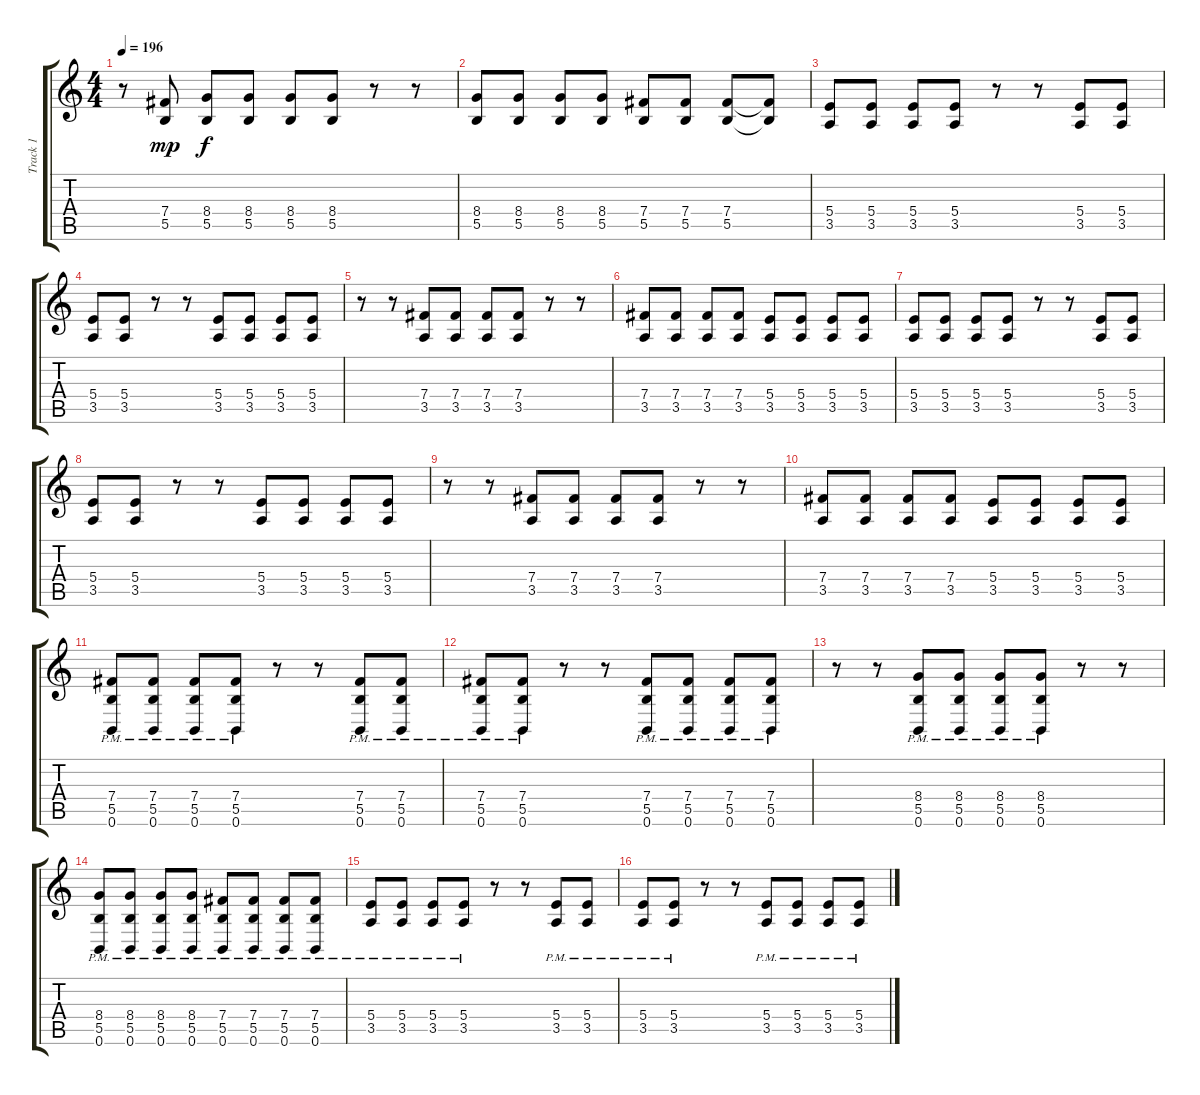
\track ("Track 1" "Track 1") {instrument distortionguitar}
\staff {score tabs}
\tuning (Db4 Ab3 E3 B2 Gb2 B1) {hide}
\ts (4 4)
\tempo 196
\clef g2
\ks c
r.8{dy f} (7.4{t} 5.5{t}).8{dy mp} (8.4 5.5).8{dy f} (8.4 5.5).8 (8.4 5.5).8 (8.4 5.5).8 r.8 r.8 |
(8.4 5.5).8 (8.4 5.5).8 (8.4 5.5).8 (8.4 5.5).8 (7.4 5.5).8 (7.4 5.5).8 (7.4 5.5).8 (7.4{t} 5.5{t}).8 |
(5.4 3.5).8 (5.4 3.5).8 (5.4 3.5).8 (5.4 3.5).8 r.8 r.8 (5.4 3.5).8 (5.4 3.5).8 |
(5.4 3.5).8 (5.4 3.5).8 r.8 r.8 (5.4 3.5).8 (5.4 3.5).8 (5.4 3.5).8 (5.4 3.5).8 |
r.8 r.8 (7.4 3.5).8 (7.4 3.5).8 (7.4 3.5).8 (7.4 3.5).8 r.8 r.8 |
(7.4 3.5).8 (7.4 3.5).8 (7.4 3.5).8 (7.4 3.5).8 (5.4 3.5).8 (5.4 3.5).8 (5.4 3.5).8 (5.4 3.5).8 |
(5.4 3.5).8 (5.4 3.5).8 (5.4 3.5).8 (5.4 3.5).8 r.8 r.8 (5.4 3.5).8 (5.4 3.5).8 |
(5.4 3.5).8 (5.4 3.5).8 r.8 r.8 (5.4 3.5).8 (5.4 3.5).8 (5.4 3.5).8 (5.4 3.5).8 |
r.8 r.8 (7.4 3.5).8 (7.4 3.5).8 (7.4 3.5).8 (7.4 3.5).8 r.8 r.8 |
(7.4 3.5).8 (7.4 3.5).8 (7.4 3.5).8 (7.4 3.5).8 (5.4 3.5).8 (5.4 3.5).8 (5.4 3.5).8 (5.4 3.5).8 |
(7.4{pm} 5.5{pm} 0.6{pm}).8 (7.4{pm} 5.5{pm} 0.6{pm}).8 (7.4{pm} 5.5{pm} 0.6{pm}).8 (7.4{pm} 5.5{pm} 0.6{pm}).8 r.8 r.8 (7.4{pm} 5.5{pm} 0.6{pm}).8 (7.4{pm} 5.5{pm} 0.6{pm}).8 |
(7.4{pm} 5.5{pm} 0.6{pm}).8 (7.4{pm} 5.5{pm} 0.6{pm}).8 r.8 r.8 (7.4{pm} 5.5{pm} 0.6{pm}).8 (7.4{pm} 5.5{pm} 0.6{pm}).8 (7.4{pm} 5.5{pm} 0.6{pm}).8 (7.4{pm} 5.5{pm} 0.6{pm}).8 |
r.8 r.8 (8.4{pm} 5.5{pm} 0.6{pm}).8 (8.4{pm} 5.5{pm} 0.6{pm}).8 (8.4{pm} 5.5{pm} 0.6{pm}).8 (8.4{pm} 5.5{pm} 0.6{pm}).8 r.8 r.8 |
(8.4{pm} 5.5{pm} 0.6{pm}).8 (8.4{pm} 5.5{pm} 0.6{pm}).8 (8.4{pm} 5.5{pm} 0.6{pm}).8 (8.4{pm} 5.5{pm} 0.6{pm}).8 (7.4{pm} 5.5{pm} 0.6{pm}).8 (7.4{pm} 5.5{pm} 0.6{pm}).8 (7.4{pm} 5.5{pm} 0.6{pm}).8 (7.4{pm} 5.5{pm} 0.6{pm}).8 |
(5.4{pm} 3.5{pm}).8 (5.4{pm} 3.5{pm}).8 (5.4{pm} 3.5{pm}).8 (5.4{pm} 3.5{pm}).8 r.8 r.8 (5.4{pm} 3.5{pm}).8 (5.4{pm} 3.5{pm}).8 |
(5.4{pm} 3.5{pm}).8 (5.4{pm} 3.5{pm}).8 r.8 r.8 (5.4{pm} 3.5{pm}).8 (5.4{pm} 3.5{pm}).8 (5.4{pm} 3.5{pm}).8 (5.4{pm} 3.5{pm}).8
